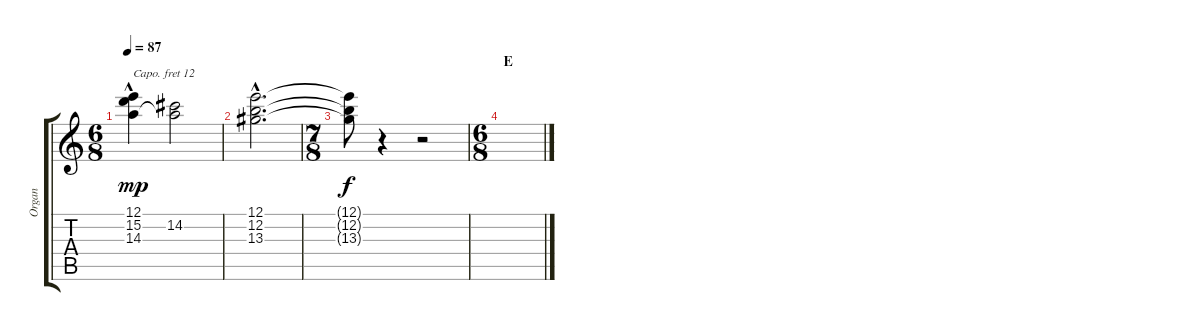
\track ("Organ" "Organ") {instrument drawbarorgan}
\staff {score tabs}
\capo 12
\tuning (E4 B3 G3 D3 A2 E2) {hide}
\ts (6 8)
\tempo 87
\clef g2
\ks c
(12.1{hac} 15.2{hac} 14.3).4{dy mp} (14.2 14.3{t}).2 |
(12.1{hac} 12.2{hac} 13.3{hac}).2{d} |
\ts (7 8)
(12.1{t} 12.2{t} 13.3{t}).8{dy f} r.4 r.2 |
\ts (6 8)
\section ("" "E")
